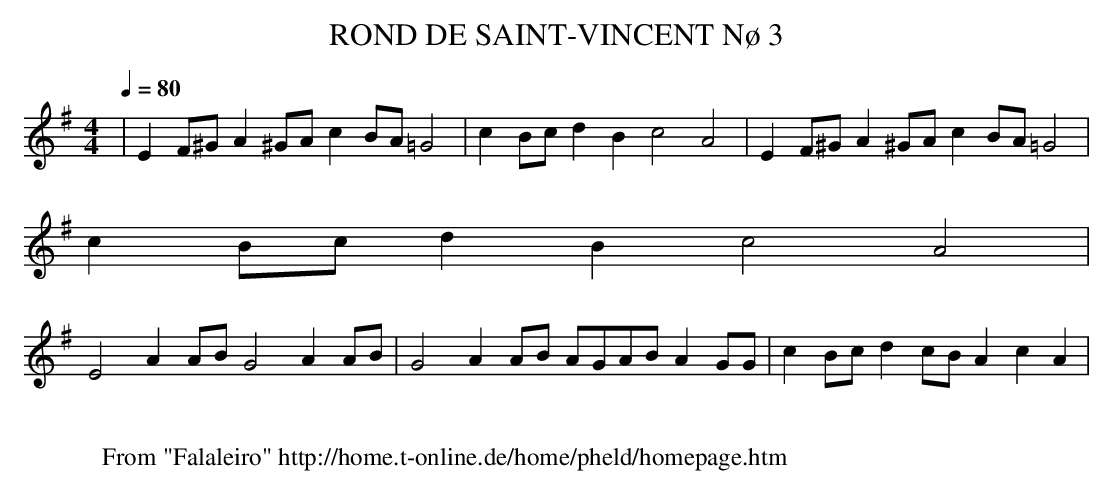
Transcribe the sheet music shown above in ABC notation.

X:1
T:ROND DE SAINT-VINCENT Nø 3
M:4/4
L:1/4
Q:1/4=80
K:G
|EF/2^G/2A^G/2A/2 cB/2A/2=G2|cB/2c/2dB c2A2|EF/2^G/2A^G/2A/2 cB/2A/2=G2|
cB/2c/2dB c2A2|
E2AA/2B/2 G2AA/2B/2|G2AA/2B/2 A/2G/2A/2B/2AG/2G/2|cB/2c/2dc/2B/2 AcA|
W:
W: From "Falaleiro" http://home.t-online.de/home/pheld/homepage.htm
